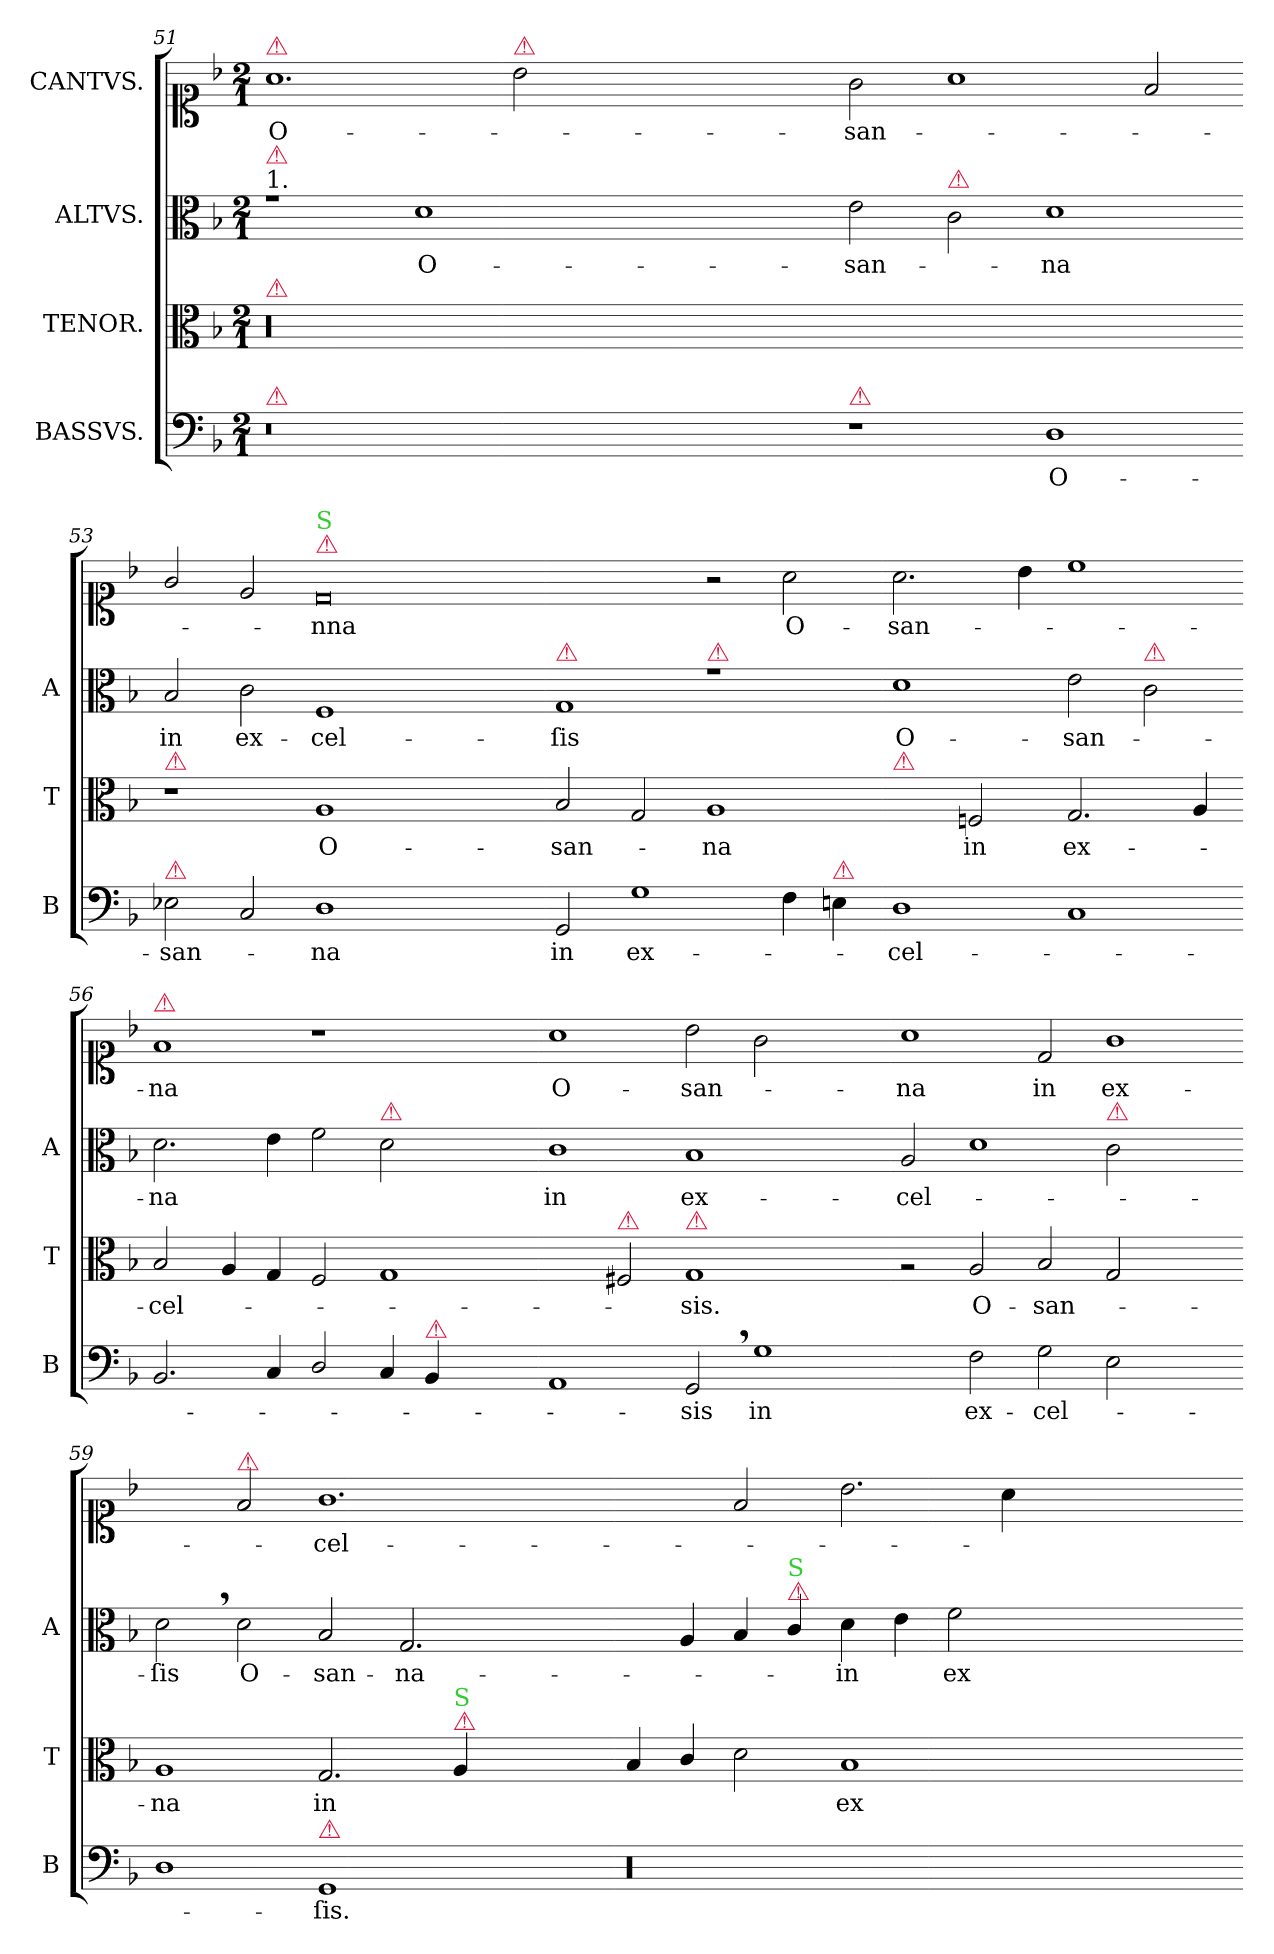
**kern	**text	**kern	**text	**kern	**text	**kern	**text
*part4	*part4	*part3	*part3	*part2	*part2	*part1	*part1
*staff4	*staff4	*staff3	*staff3	*staff2	*staff2	*staff1	*staff1
*I"BASSVS.	*	*I"TENOR.	*	*I"ALTVS.	*	*I"CANTVS.	*
*I'B	*	*I'T	*	*I'A	*	*	*
*clefF4	*	*clefC3	*	*clefC3	*	*clefC1	*
*k[b-]	*	*k[b-]	*	*k[b-]	*	*k[b-]	*
*F:	*	*F:	*	*F:	*	*F:	*
*M2/1	*	*M2/1	*	*M2/1	*	*M2/1	*
=51	=51	=51	=51	=51	=51	=51	=51
!	!	!	!	!	!	!LO:TX:a:color=crimson:t=⚠	!
!	!	!	!	!LO:TX:a:t=1.	!	!	!
!	!	!	!	!LO:TX:a:color=crimson:t=⚠	!	!	!
!	!	!LO:TX:a:color=crimson:t=⚠	!	!	!	!	!
!LO:TX:a:color=crimson:t=⚠	!	!	!	!	!	!	!
0r	.	00r	.	1rg	.	1.a	O-
.	.	.	.	1d	O-	.	.
!	!	!	!	!	!	!LO:TX:a:color=crimson:t=⚠	!
.	.	.	.	.	.	2b-\	.
0ryy	.	.	.	0ryy	.	0ryy	.
=52-	=52-	=52-	=52-	=52-	=52-	=52-	=52-
!LO:TX:a:color=crimson:t=⚠	!	!	!	!	!	!	!
1r	.	0ryy	.	2e\	-san-	2g\	-san-
!	!	!	!	!LO:TX:a:color=crimson:t=⚠	!	!	!
.	.	.	.	2c\	.	1a	.
1D	O-	.	.	1d	-na	.	.
.	.	.	.	.	.	2f/	.
=53-	=53-	=53-	=53-	=53-	=53-	=53-	=53-
!	!	!LO:TX:a:color=crimson:t=⚠	!	!	!	!	!
!LO:TX:a:color=crimson:t=⚠	!	!	!	!	!	!	!
2E-X\	-san-	1r	.	2B-/	in	2g/	.
2C/	.	.	.	2c\	ex-	2e/	.
!	!	!	!	!	!	!LO:TX:a:color=crimson:t=⚠	!
!	!	!	!	!	!	!LO:TX:a:color=limegreen:t=S	!
1D	-na	1A	O-	1F	-cel-	0d	-nna
1ryy	.	1ryy	.	1ryy	.	.	.
=54-	=54-	=54-	=54-	=54-	=54-	=54-	=54-
!	!	!	!	!LO:TX:a:color=crimson:t=⚠	!	!	!
2GG/	in	2B-/	-san-	1G	-ſis	1ryy	.
1G	ex-	2G/	.	.	.	.	.
!	!	!	!	!LO:TX:a:color=crimson:t=⚠	!	!	!
.	.	1A	-na	1rg	.	2r	.
!	!	!	!	!	!	!	!LO:LY:i
4F\	.	.	.	.	.	2a\	O-
!LO:TX:a:color=crimson:t=⚠	!	!	!	!	!	!	!
4En\	.	.	.	.	.	.	.
=55-	=55-	=55-	=55-	=55-	=55-	=55-	=55-
!	!	!LO:TX:a:color=crimson:t=⚠	!	!	!	!	!
!	!	!	!	!	!LO:LY:i	!	!LO:LY:i
1D	-cel-	2ryy	.	1d	O-	2.a\	-san-
.	.	2Fn/	in	.	.	.	.
.	.	.	.	.	.	4b-\	.
!	!	!	!	!	!LO:LY:i	!	!
1C	.	2.G/	ex-	2e\	-san-	1cc	.
!	!	!	!	!LO:TX:a:color=crimson:t=⚠	!	!	!
.	.	.	.	2c\	.	.	.
.	.	4A/	.	.	.	.	.
=56-	=56-	=56-	=56-	=56-	=56-	=56-	=56-
!	!	!	!	!	!	!LO:TX:a:color=crimson:t=⚠	!
!	!	!	!	!	!LO:LY:i	!	!LO:LY:i
2.BB-/	.	2B-/	-cel-	2.d\	-na	1f	-na
.	.	4A/	.	.	.	.	.
4C/	.	4G/	.	4e\	.	.	.
2D/	.	2F/	.	2f\	.	1r	.
!	!	!	!	!LO:TX:a:color=crimson:t=⚠	!	!	!
4C/	.	1G/	.	2d\	.	.	.
!LO:TX:a:color=crimson:t=⚠	!	!	!	!	!	!	!
4BB-/	.	.	.	.	.	.	.
2ryy	.	.	.	2ryy	.	2ryy	.
=57-	=57-	=57-	=57-	=57-	=57-	=57-	=57-
!	!	!	!	!	!LO:LY:i	!	!
1AA	.	2ryy	.	1c	in	1a	O-
!	!	!LO:TX:a:color=crimson:t=⚠	!	!	!	!	!
.	.	2F#X/	.	.	.	.	.
!	!	!LO:TX:a:color=crimson:t=⚠	!	!	!	!	!
!	!	!	!	!	!LO:LY:i	!	!
2GG,/	-sis	1G	-sis.	1B-	ex-	2b-\	-san-
1G\	in	.	.	.	.	2g\	.
.	.	2ryy	.	2ryy	.	2ryy	.
=58-	=58-	=58-	=58-	=58-	=58-	=58-	=58-
!	!	!	!	!	!LO:LY:i	!	!
2ryy	.	2rA	.	2A/	-cel-	1a	-na
!	!	!	!LO:LY:i	!	!	!	!
2F\	ex-	2A/	O-	1d	.	.	.
!	!	!	!LO:LY:i	!	!	!	!
2G\	-cel-	2B-/	-san-	.	.	2d/	in
!	!	!	!	!LO:TX:a:color=crimson:t=⚠	!	!	!
2E\	.	2G/	.	2c\	.	1g\	ex-
2ryy	.	2ryy	.	2ryy	.	.	.
=59-	=59-	=59-	=59-	=59-	=59-	=59-	=59-
!	!	!	!LO:LY:i	!	!LO:LY:i	!	!
1D	.	1A	-na	2d,\	-ſis	2ryy	.
!	!	!	!	!	!	!LO:TX:a:color=crimson:t=⚠	!
.	.	.	.	2d\	O-	2f/	.
!LO:TX:a:color=crimson:t=⚠	!	!	!	!	!	!	!
!	!	!	!LO:LY:i	!	!	!	!
1GG	-ſis.	2.G/	in	2B-/	-san-	1.g	-cel-
.	.	.	.	2.G/	-na-	.	.
!	!	!LO:TX:a:color=crimson:t=⚠	!	!	!	!	!
!	!	!LO:TX:a:color=limegreen:t=S	!	!	!	!	!
.	.	4A/	.	.	.	.	.
2ryy	.	2ryy	.	.	.	.	.
.	.	.	.	4ryy	.	.	.
=60-	=60-	=60-	=60-	=60-	=60-	=60-	=60-
00r	.	4B-/	.	4ryy	.	2ryy	.
.	.	4c/	.	4A/	.	.	.
.	.	2d\	.	4B-/	.	2f/	.
!	!	!	!	!LO:TX:a:color=crimson:t=⚠	!	!	!
!	!	!	!	!LO:TX:a:color=limegreen:t=S	!	!	!
.	.	.	.	4c/	.	.	.
!	!	!	!LO:LY:i	!	!	!	!
.	.	1B-	ex-	4d\	-in	2.b-\	.
.	.	.	.	4e\	.	.	.
.	.	.	.	2f\	ex-	.	.
.	.	.	.	.	.	4a\	.
.	.	0ryy	.	0ryy	.	0ryy	.
=-	=-	=-	=-	=-	=-	=-	=-
*-	*-	*-	*-	*-	*-	*-	*-
